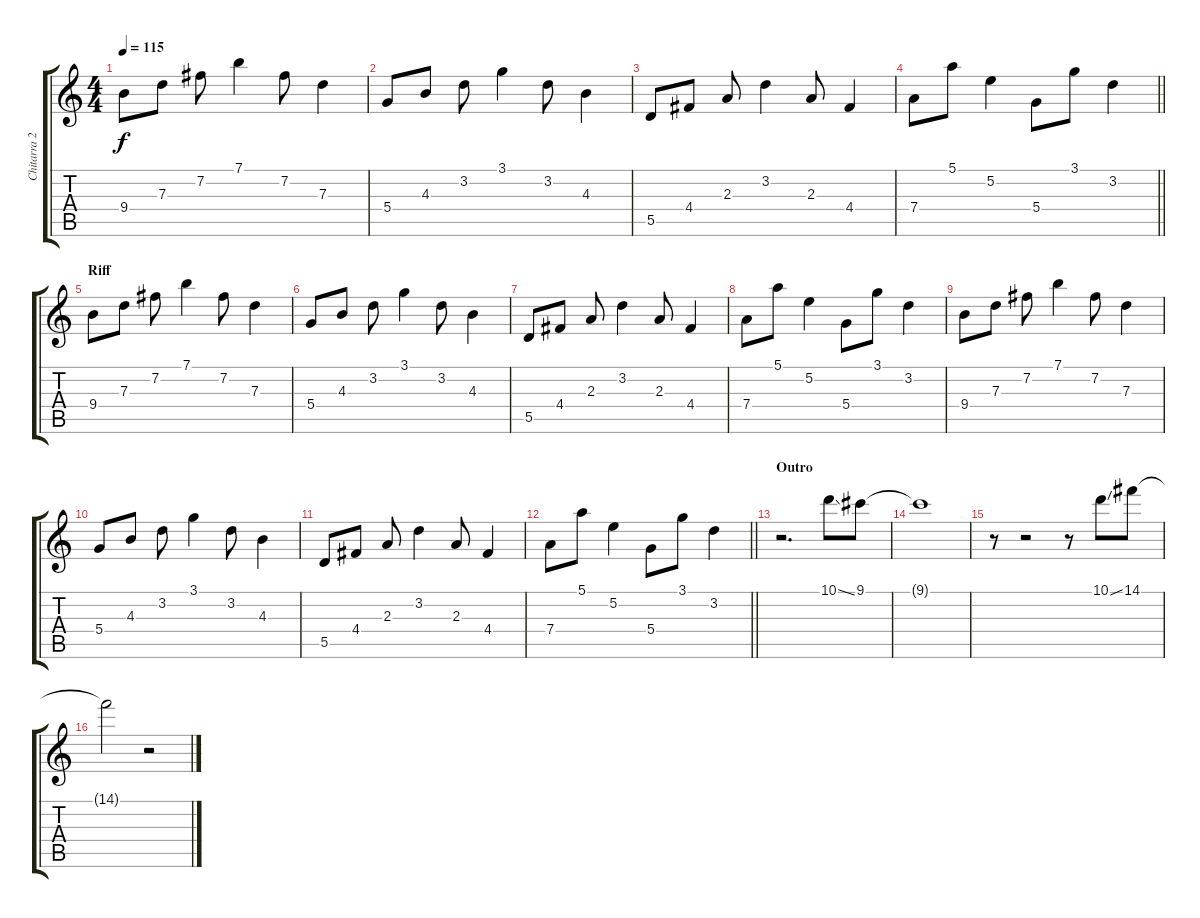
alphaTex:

\track ("Chitarra 2" "Chitarra 2") {instrument electricguitarmuted bank 255}
\staff {score tabs}
\tuning (E4 B3 G3 D3 A2 E2) {hide}
\ts (4 4)
\tempo 115
\clef g2
\ks c
9.4.8{dy f} 7.3.8 7.2.8 7.1.4 7.2.8 7.3.4 |
5.4.8 4.3.8 3.2.8 3.1.4 3.2.8 4.3.4 |
5.5.8 4.4.8 2.3.8 3.2.4 2.3.8 4.4.4 |
\barLineRight lightlight
7.4.8 5.1.8 5.2.4 5.4.8 3.1.8 3.2.4 |
\section ("" "Riff")
9.4.8 7.3.8 7.2.8 7.1.4 7.2.8 7.3.4 |
5.4.8 4.3.8 3.2.8 3.1.4 3.2.8 4.3.4 |
5.5.8 4.4.8 2.3.8 3.2.4 2.3.8 4.4.4 |
7.4.8 5.1.8 5.2.4 5.4.8 3.1.8 3.2.4 |
9.4.8 7.3.8 7.2.8 7.1.4 7.2.8 7.3.4 |
5.4.8 4.3.8 3.2.8 3.1.4 3.2.8 4.3.4 |
5.5.8 4.4.8 2.3.8 3.2.4 2.3.8 4.4.4 |
\barLineRight lightlight
7.4.8 5.1.8 5.2.4 5.4.8 3.1.8 3.2.4 |
\section ("" "Outro")
r.2{d} 10.1{ss}.8 9.1.8 |
9.1{t}.1 |
r.8 r.2 r.8 10.1{ss}.8 14.1.8 |
14.1{t}.2 r.2
